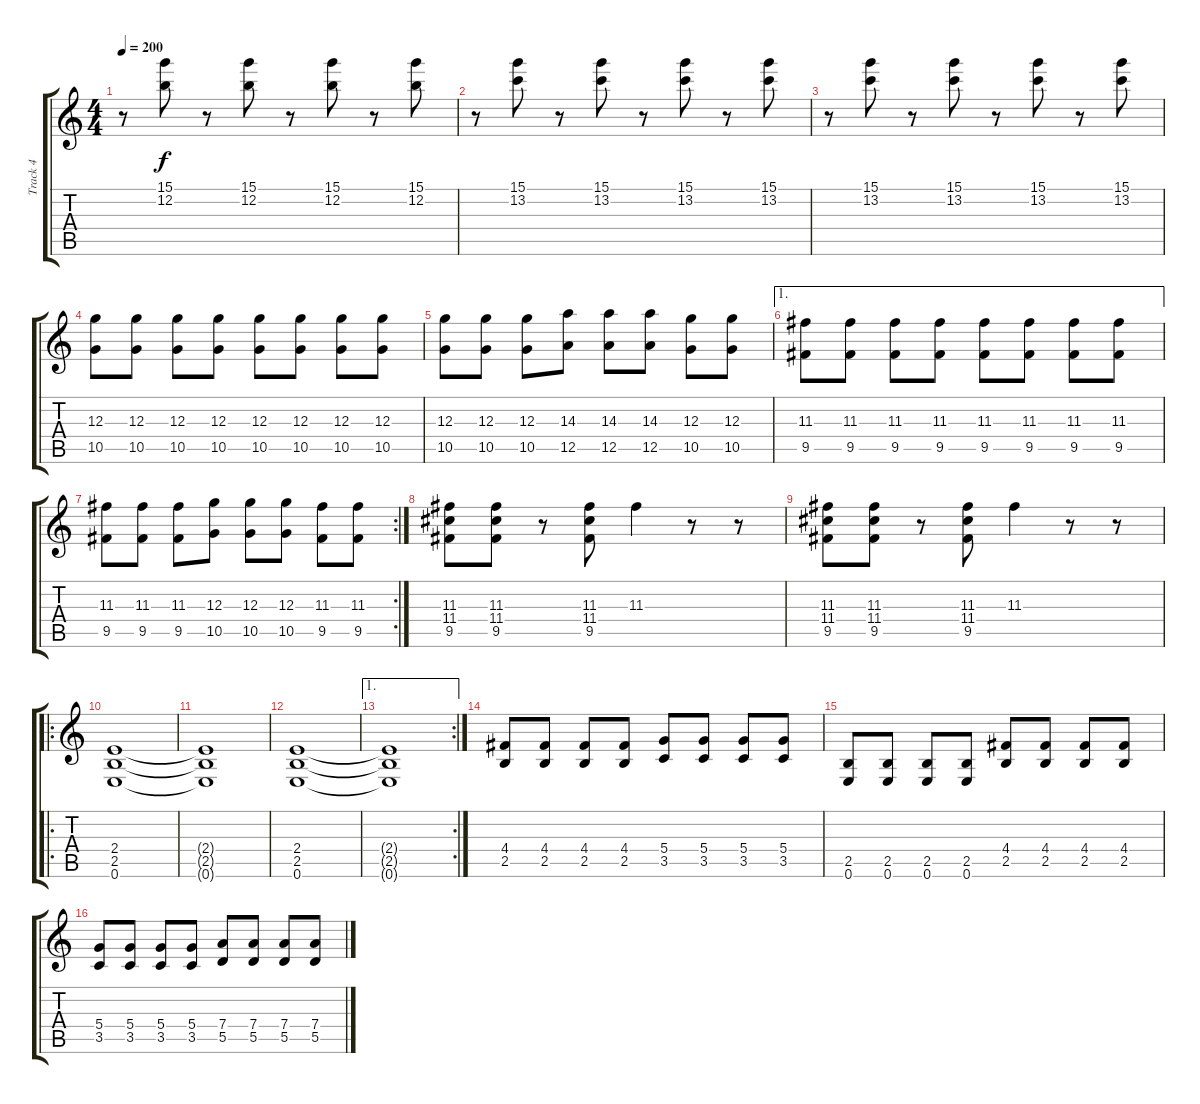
\track ("Track 4" "Track 4") {instrument overdrivenguitar}
\staff {score tabs}
\tuning (E4 B3 G3 D3 A2 E2) {hide}
\ts (4 4)
\tempo 200
\clef g2
\ks c
r.8{dy f} (15.1 12.2).8 r.8 (15.1 12.2).8 r.8 (15.1 12.2).8 r.8 (15.1 12.2).8 |
r.8 (15.1 13.2).8 r.8 (15.1 13.2).8 r.8 (15.1 13.2).8 r.8 (15.1 13.2).8 |
r.8 (15.1 13.2).8 r.8 (15.1 13.2).8 r.8 (15.1 13.2).8 r.8 (15.1 13.2).8 |
(12.3 10.5).8 (12.3 10.5).8 (12.3 10.5).8 (12.3 10.5).8 (12.3 10.5).8 (12.3 10.5).8 (12.3 10.5).8 (12.3 10.5).8 |
(12.3 10.5).8 (12.3 10.5).8 (12.3 10.5).8 (14.3 12.5).8 (14.3 12.5).8 (14.3 12.5).8 (12.3 10.5).8 (12.3 10.5).8 |
\ae 1
(11.3 9.5).8 (11.3 9.5).8 (11.3 9.5).8 (11.3 9.5).8 (11.3 9.5).8 (11.3 9.5).8 (11.3 9.5).8 (11.3 9.5).8 |
\rc 2
(11.3 9.5).8 (11.3 9.5).8 (11.3 9.5).8 (12.3 10.5).8 (12.3 10.5).8 (12.3 10.5).8 (11.3 9.5).8 (11.3 9.5).8 |
(11.3 11.4 9.5).8 (11.3 11.4 9.5).8 r.8 (11.3 11.4 9.5).8 11.3.4 r.8 r.8 |
(11.3 11.4 9.5).8 (11.3 11.4 9.5).8 r.8 (11.3 11.4 9.5).8 11.3.4 r.8 r.8 |
\ro
(2.4 2.5 0.6).1 |
(2.4{t} 2.5{t} 0.6{t}).1 |
(2.4 2.5 0.6).1 |
\ae 1
\rc 2
(2.4{t} 2.5{t} 0.6{t}).1 |
(4.4 2.5).8 (4.4 2.5).8 (4.4 2.5).8 (4.4 2.5).8 (5.4 3.5).8 (5.4 3.5).8 (5.4 3.5).8 (5.4 3.5).8 |
(2.5 0.6).8 (2.5 0.6).8 (2.5 0.6).8 (2.5 0.6).8 (4.4 2.5).8 (4.4 2.5).8 (4.4 2.5).8 (4.4 2.5).8 |
(5.4 3.5).8 (5.4 3.5).8 (5.4 3.5).8 (5.4 3.5).8 (7.4 5.5).8 (7.4 5.5).8 (7.4 5.5).8 (7.4 5.5).8
